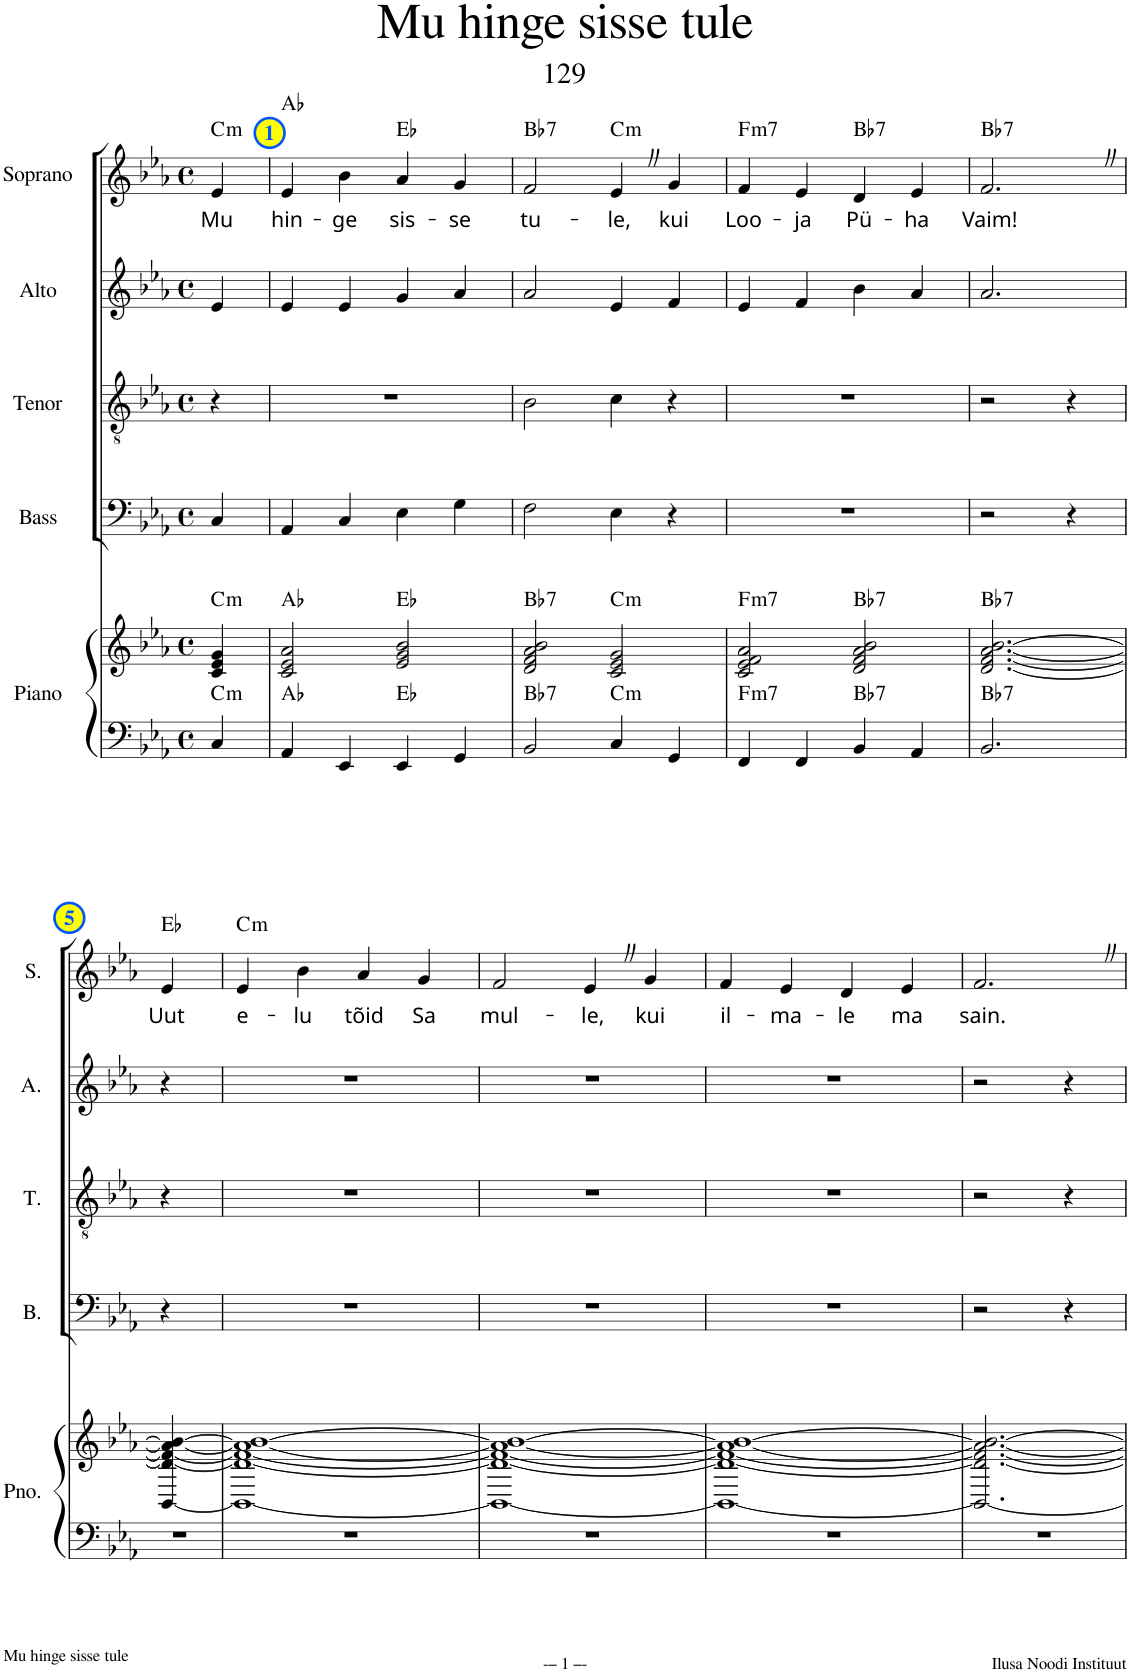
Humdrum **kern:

**kern	**kern	**harte	**kern	**kern	**kern	**kern	**text	**harte
*part5	*part5	*part5	*part4	*part3	*part2	*part1	*part1	*part1
*staff6	*staff5	*	*staff4	*staff3	*staff2	*staff1	*staff1	*
*I"Piano	*	*	*I"Bass	*I"Tenor	*I"Alto	*I"Soprano	*	*
*I'Pno.	*	*	*I'B.	*I'T.	*I'A.	*I'S.	*	*
*clefF4	*clefG2	*	*clefF4	*clefGv2	*clefG2	*clefG2	*	*
*	*	*	*	*	*Trd1c2	*	*	*
*k[b-e-a-]	*k[b-e-a-]	*	*k[b-e-a-]	*k[b-e-a-]	*k[b-e-a-]	*k[b-e-a-]	*	*
*M4/4	*M4/4	*	*M4/4	*M4/4	*M4/4	*M4/4	*	*
*met(c)	*met(c)	*	*met(c)	*met(c)	*met(c)	*met(c)	*	*
=	=	=	=	=	=	=	=	=
!	!	!LO:H:n=1:kt=m	!	!	!	!	!LO:LY:b	!
!	!	!LO:H:n=2:kt=m	!	!	!	!	!	!LO:H:kt=m
4C/	4c/ 4e-/ 4g/	C:min C:min	4C/	4r	4e-/	4e-/	Mu	C:min
=1	=1	=1	=1	=1	=1	=1	=1	=1
!	!	!	!	!	!	!	!LO:LY:b	!
4AA-/	2c/ 2e-/ 2a-/	Ab:maj Ab:maj	4AA-/	1r	4e-/	4e-/	hin-	Ab:maj
!	!	!	!	!	!	!	!LO:LY:b	!
4EE-/	.	.	4C/	.	4e-/	4b-\	-ge	.
!	!	!	!	!	!	!	!LO:LY:b	!
4EE-/	2e-/ 2g/ 2b-/	Eb:maj Eb:maj	4E-\	.	4g/	4a-/	sis-	Eb:maj
!	!	!	!	!	!	!	!LO:LY:b	!
4GG/	.	.	4G\	.	4a-/	4g/	-se	.
=2	=2	=2	=2	=2	=2	=2	=2	=2
!	!	!LO:H:n=1:kt=7	!	!	!	!	!LO:LY:b	!
!	!	!LO:H:n=2:kt=7	!	!	!	!	!	!LO:H:kt=7
2BB-/	2d/ 2f/ 2a-/ 2b-/	Bb:7 Bb:7	2F\	2B-\	2a-/	2f/	tu-	Bb:7
!	!	!LO:H:n=1:kt=m	!	!	!	!	!LO:LY:b	!
!	!	!LO:H:n=2:kt=m	!	!	!	!	!	!LO:H:kt=m
4C/	2c/ 2e-/ 2g/	C:min C:min	4E-\	4c\	4e-/	4e-Z/	-le,	C:min
!	!	!	!	!	!	!	!LO:LY:b	!
4GG/	.	.	4r	4r	4f/	4g/	kui	.
=3	=3	=3	=3	=3	=3	=3	=3	=3
!	!	!LO:H:n=1:kt=m7	!	!	!	!	!LO:LY:b	!
!	!	!LO:H:n=2:kt=m7	!	!	!	!	!	!LO:H:kt=m7
4FF/	2c/ 2e-/ 2f/ 2a-/	F:min7 F:min7	1r	1r	4e-/	4f/	Loo-	F:min7
!	!	!	!	!	!	!	!LO:LY:b	!
4FF/	.	.	.	.	4f/	4e-/	-ja	.
!	!	!LO:H:n=1:kt=7	!	!	!	!	!LO:LY:b	!
!	!	!LO:H:n=2:kt=7	!	!	!	!	!	!LO:H:kt=7
4BB-/	2d/ 2f/ 2a-/ 2b-/	Bb:7 Bb:7	.	.	4b-\	4d/	Pü-	Bb:7
!	!	!	!	!	!	!	!LO:LY:b	!
4AA-/	.	.	.	.	4a-/	4e-/	-ha	.
=4	=4	=4	=4	=4	=4	=4	=4	=4
!	!	!LO:H:n=1:kt=7	!	!	!	!	!LO:LY:b	!
!	!	!LO:H:n=2:kt=7	!	!	!	!	!	!LO:H:kt=7
2.BB-/	[2.d/ [2.f/ [2.a-/ [2.b-/	Bb:7 Bb:7	2r	2r	2.a-/	2.fZ/	Vaim!	Bb:7
.	.	.	4r	4r	.	.	.	.
!!LO:LB:g=z
=5	=5	=5	=5	=5	=5	=5	=5	=5
!	!	!	!	!	!	!	!LO:LY:b	!
1r	[4BB-/ 4d/_ 4f/_ 4a-/_ 4b-/_	.	4r	4r	4r	4e-/	Uut	Eb:maj
.	2.ryy	.	2.ryy	2.ryy	2.ryy	2.ryy	.	.
=6	=6	=6	=6	=6	=6	=6	=6	=6
!	!	!	!	!	!	!	!LO:LY:b	!LO:H:kt=m
1r	1BB-_ 1d_ 1f_ 1a-_ 1b-_	.	1r	1r	1r	4e-/	e-	C:min
!	!	!	!	!	!	!	!LO:LY:b	!
.	.	.	.	.	.	4b-\	-lu	.
!	!	!	!	!	!	!	!LO:LY:b	!
.	.	.	.	.	.	4a-/	tõid	.
!	!	!	!	!	!	!	!LO:LY:b	!
.	.	.	.	.	.	4g/	Sa	.
=7	=7	=7	=7	=7	=7	=7	=7	=7
!	!	!	!	!	!	!	!LO:LY:b	!
1r	1BB-_ 1d_ 1f_ 1a-_ 1b-_	.	1r	1r	1r	2f/	mul-	.
!	!	!	!	!	!	!	!LO:LY:b	!
.	.	.	.	.	.	4e-Z/	-le,	.
!	!	!	!	!	!	!	!LO:LY:b	!
.	.	.	.	.	.	4g/	kui	.
=8	=8	=8	=8	=8	=8	=8	=8	=8
!	!	!	!	!	!	!	!LO:LY:b	!
1r	1BB-_ 1d_ 1f_ 1a-_ 1b-_	.	1r	1r	1r	4f/	il-	.
!	!	!	!	!	!	!	!LO:LY:b	!
.	.	.	.	.	.	4e-/	-ma-	.
!	!	!	!	!	!	!	!LO:LY:b	!
.	.	.	.	.	.	4d/	-le	.
!	!	!	!	!	!	!	!LO:LY:b	!
.	.	.	.	.	.	4e-/	ma	.
=9	=9	=9	=9	=9	=9	=9	=9	=9
!	!	!	!	!	!	!	!LO:LY:b	!
1r	2.BB-/_ 2.d/_ 2.f/_ 2.a-/_ 2.b-/_	.	2r	2r	2r	2.fZ/	sain.	.
.	.	.	4r	4r	4r	.	.	.
.	4ryy	.	4ryy	4ryy	4ryy	4ryy	.	.
=	=	=	=	=	=	=	=	=
*-	*-	*-	*-	*-	*-	*-	*-	*-
